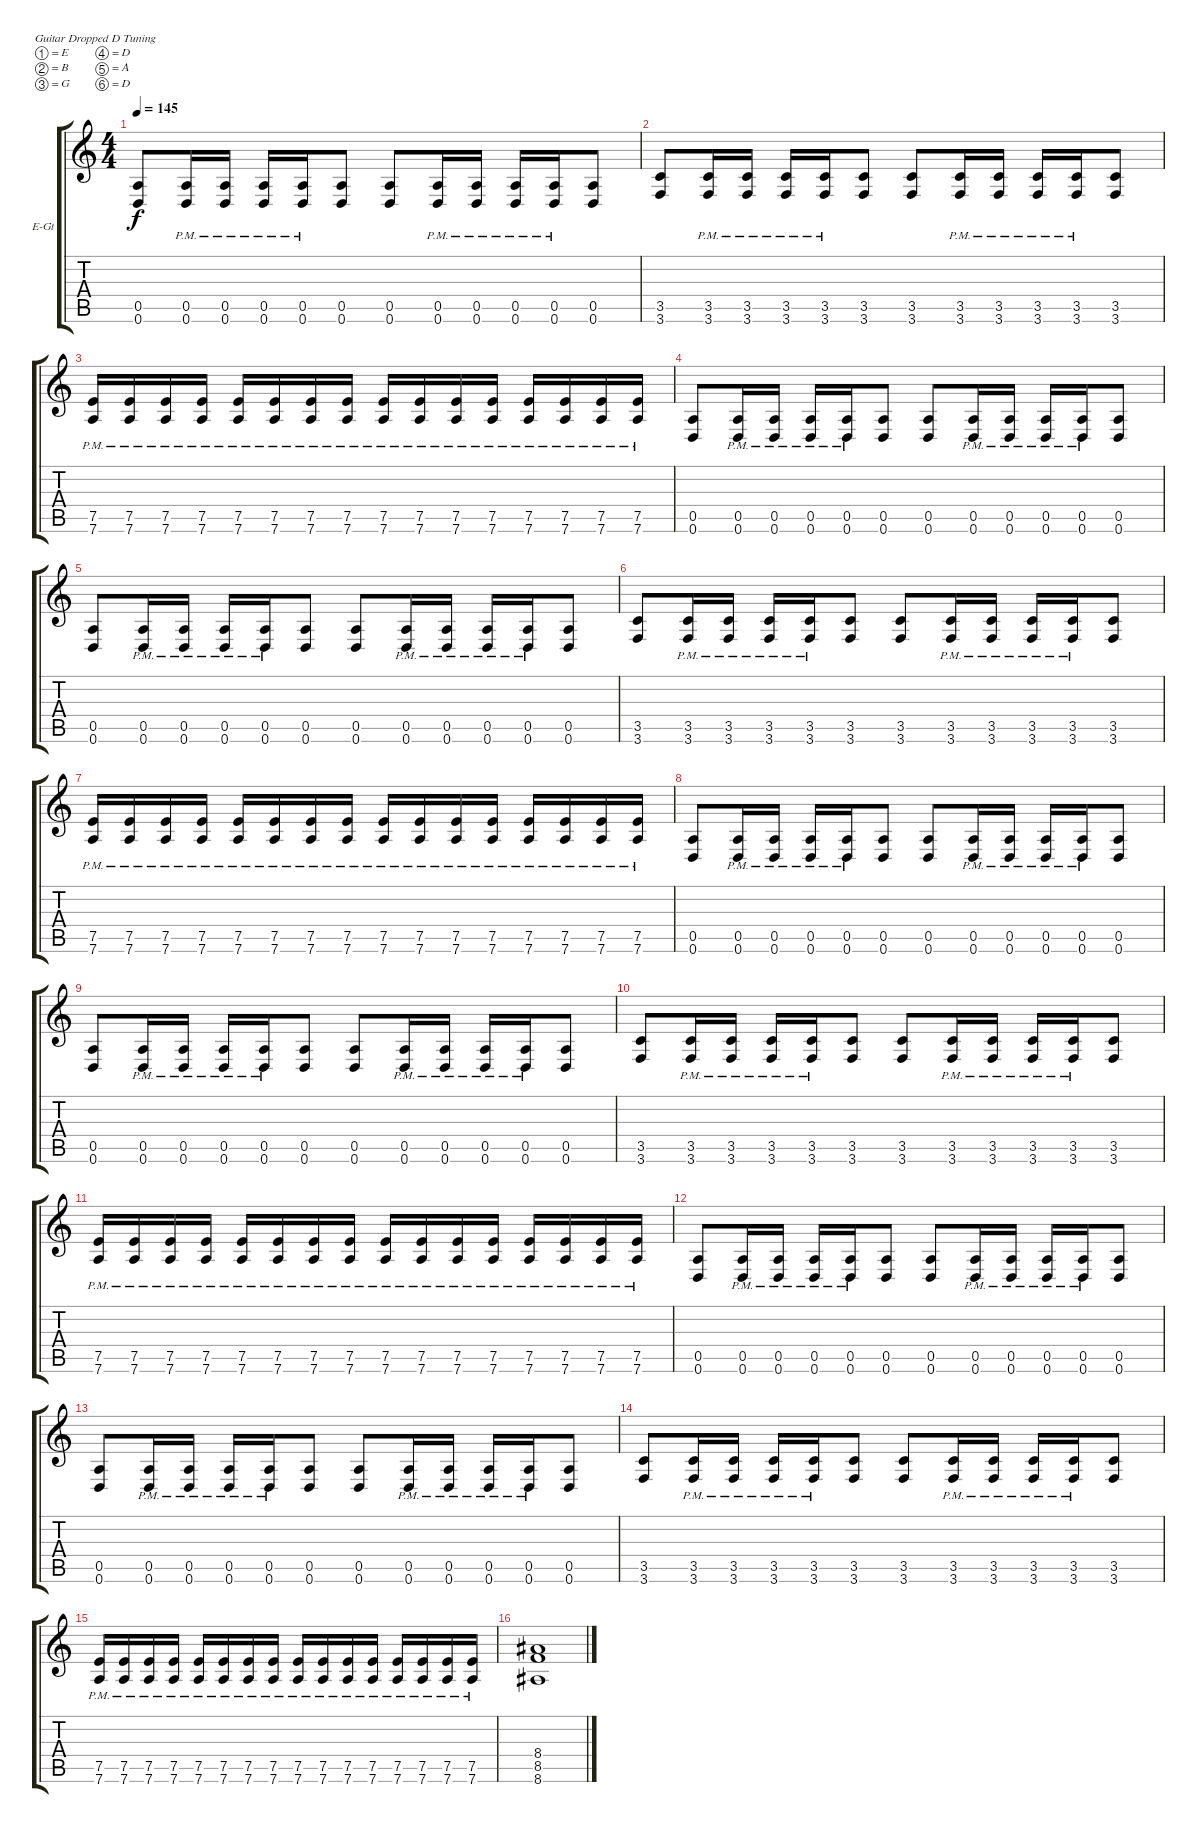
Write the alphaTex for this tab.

\bracketExtendMode groupsimilarinstruments
\firstSystemTrackNameOrientation horizontal
\otherSystemsTrackNameOrientation horizontal
\track ("Spur 1" "E-Gt") {instrument distortionguitar}
\staff {score tabs}
\tuning (E4 B3 G3 D3 A2 D2)
\ts (4 4)
\tempo 145
\clef g2
\ks c
(0.5 0.6).8{dy f} (0.5{pm} 0.6{pm}).16 (0.5{pm} 0.6{pm}).16 (0.5{pm} 0.6{pm}).16 (0.5{pm} 0.6{pm}).16 (0.5 0.6).8 (0.5 0.6).8 (0.5{pm} 0.6{pm}).16 (0.5{pm} 0.6{pm}).16 (0.5{pm} 0.6{pm}).16 (0.5{pm} 0.6{pm}).16 (0.5 0.6).8 |
(3.5 3.6).8 (3.5{pm} 3.6{pm}).16 (3.5{pm} 3.6{pm}).16 (3.5{pm} 3.6{pm}).16 (3.5{pm} 3.6{pm}).16 (3.5 3.6).8 (3.5 3.6).8 (3.5{pm} 3.6{pm}).16 (3.5{pm} 3.6{pm}).16 (3.5{pm} 3.6{pm}).16 (3.5{pm} 3.6{pm}).16 (3.5 3.6).8 |
(7.5{pm} 7.6{pm}).16 (7.5{pm} 7.6{pm}).16 (7.5{pm} 7.6{pm}).16 (7.5{pm} 7.6{pm}).16 (7.5{pm} 7.6{pm}).16 (7.5{pm} 7.6{pm}).16 (7.5{pm} 7.6{pm}).16 (7.5{pm} 7.6{pm}).16 (7.5{pm} 7.6{pm}).16 (7.5{pm} 7.6{pm}).16 (7.5{pm} 7.6{pm}).16 (7.5{pm} 7.6{pm}).16 (7.5{pm} 7.6{pm}).16 (7.5{pm} 7.6{pm}).16 (7.5{pm} 7.6{pm}).16 (7.5{pm} 7.6{pm}).16 |
(0.5 0.6).8 (0.5{pm} 0.6{pm}).16 (0.5{pm} 0.6{pm}).16 (0.5{pm} 0.6{pm}).16 (0.5{pm} 0.6{pm}).16 (0.5 0.6).8 (0.5 0.6).8 (0.5{pm} 0.6{pm}).16 (0.5{pm} 0.6{pm}).16 (0.5{pm} 0.6{pm}).16 (0.5{pm} 0.6{pm}).16 (0.5 0.6).8 |
(0.5 0.6).8 (0.5{pm} 0.6{pm}).16 (0.5{pm} 0.6{pm}).16 (0.5{pm} 0.6{pm}).16 (0.5{pm} 0.6{pm}).16 (0.5 0.6).8 (0.5 0.6).8 (0.5{pm} 0.6{pm}).16 (0.5{pm} 0.6{pm}).16 (0.5{pm} 0.6{pm}).16 (0.5{pm} 0.6{pm}).16 (0.5 0.6).8 |
(3.5 3.6).8 (3.5{pm} 3.6{pm}).16 (3.5{pm} 3.6{pm}).16 (3.5{pm} 3.6{pm}).16 (3.5{pm} 3.6{pm}).16 (3.5 3.6).8 (3.5 3.6).8 (3.5{pm} 3.6{pm}).16 (3.5{pm} 3.6{pm}).16 (3.5{pm} 3.6{pm}).16 (3.5{pm} 3.6{pm}).16 (3.5 3.6).8 |
(7.5{pm} 7.6{pm}).16 (7.5{pm} 7.6{pm}).16 (7.5{pm} 7.6{pm}).16 (7.5{pm} 7.6{pm}).16 (7.5{pm} 7.6{pm}).16 (7.5{pm} 7.6{pm}).16 (7.5{pm} 7.6{pm}).16 (7.5{pm} 7.6{pm}).16 (7.5{pm} 7.6{pm}).16 (7.5{pm} 7.6{pm}).16 (7.5{pm} 7.6{pm}).16 (7.5{pm} 7.6{pm}).16 (7.5{pm} 7.6{pm}).16 (7.5{pm} 7.6{pm}).16 (7.5{pm} 7.6{pm}).16 (7.5{pm} 7.6{pm}).16 |
(0.5 0.6).8 (0.5{pm} 0.6{pm}).16 (0.5{pm} 0.6{pm}).16 (0.5{pm} 0.6{pm}).16 (0.5{pm} 0.6{pm}).16 (0.5 0.6).8 (0.5 0.6).8 (0.5{pm} 0.6{pm}).16 (0.5{pm} 0.6{pm}).16 (0.5{pm} 0.6{pm}).16 (0.5{pm} 0.6{pm}).16 (0.5 0.6).8 |
(0.5 0.6).8 (0.5{pm} 0.6{pm}).16 (0.5{pm} 0.6{pm}).16 (0.5{pm} 0.6{pm}).16 (0.5{pm} 0.6{pm}).16 (0.5 0.6).8 (0.5 0.6).8 (0.5{pm} 0.6{pm}).16 (0.5{pm} 0.6{pm}).16 (0.5{pm} 0.6{pm}).16 (0.5{pm} 0.6{pm}).16 (0.5 0.6).8 |
(3.5 3.6).8 (3.5{pm} 3.6{pm}).16 (3.5{pm} 3.6{pm}).16 (3.5{pm} 3.6{pm}).16 (3.5{pm} 3.6{pm}).16 (3.5 3.6).8 (3.5 3.6).8 (3.5{pm} 3.6{pm}).16 (3.5{pm} 3.6{pm}).16 (3.5{pm} 3.6{pm}).16 (3.5{pm} 3.6{pm}).16 (3.5 3.6).8 |
(7.5{pm} 7.6{pm}).16 (7.5{pm} 7.6{pm}).16 (7.5{pm} 7.6{pm}).16 (7.5{pm} 7.6{pm}).16 (7.5{pm} 7.6{pm}).16 (7.5{pm} 7.6{pm}).16 (7.5{pm} 7.6{pm}).16 (7.5{pm} 7.6{pm}).16 (7.5{pm} 7.6{pm}).16 (7.5{pm} 7.6{pm}).16 (7.5{pm} 7.6{pm}).16 (7.5{pm} 7.6{pm}).16 (7.5{pm} 7.6{pm}).16 (7.5{pm} 7.6{pm}).16 (7.5{pm} 7.6{pm}).16 (7.5{pm} 7.6{pm}).16 |
(0.5 0.6).8 (0.5{pm} 0.6{pm}).16 (0.5{pm} 0.6{pm}).16 (0.5{pm} 0.6{pm}).16 (0.5{pm} 0.6{pm}).16 (0.5 0.6).8 (0.5 0.6).8 (0.5{pm} 0.6{pm}).16 (0.5{pm} 0.6{pm}).16 (0.5{pm} 0.6{pm}).16 (0.5{pm} 0.6{pm}).16 (0.5 0.6).8 |
(0.5 0.6).8 (0.5{pm} 0.6{pm}).16 (0.5{pm} 0.6{pm}).16 (0.5{pm} 0.6{pm}).16 (0.5{pm} 0.6{pm}).16 (0.5 0.6).8 (0.5 0.6).8 (0.5{pm} 0.6{pm}).16 (0.5{pm} 0.6{pm}).16 (0.5{pm} 0.6{pm}).16 (0.5{pm} 0.6{pm}).16 (0.5 0.6).8 |
(3.5 3.6).8 (3.5{pm} 3.6{pm}).16 (3.5{pm} 3.6{pm}).16 (3.5{pm} 3.6{pm}).16 (3.5{pm} 3.6{pm}).16 (3.5 3.6).8 (3.5 3.6).8 (3.5{pm} 3.6{pm}).16 (3.5{pm} 3.6{pm}).16 (3.5{pm} 3.6{pm}).16 (3.5{pm} 3.6{pm}).16 (3.5 3.6).8 |
(7.5{pm} 7.6{pm}).16 (7.5{pm} 7.6{pm}).16 (7.5{pm} 7.6{pm}).16 (7.5{pm} 7.6{pm}).16 (7.5{pm} 7.6{pm}).16 (7.5{pm} 7.6{pm}).16 (7.5{pm} 7.6{pm}).16 (7.5{pm} 7.6{pm}).16 (7.5{pm} 7.6{pm}).16 (7.5{pm} 7.6{pm}).16 (7.5{pm} 7.6{pm}).16 (7.5{pm} 7.6{pm}).16 (7.5{pm} 7.6{pm}).16 (7.5{pm} 7.6{pm}).16 (7.5{pm} 7.6{pm}).16 (7.5{pm} 7.6{pm}).16 |
(8.4 8.5 8.6).1
